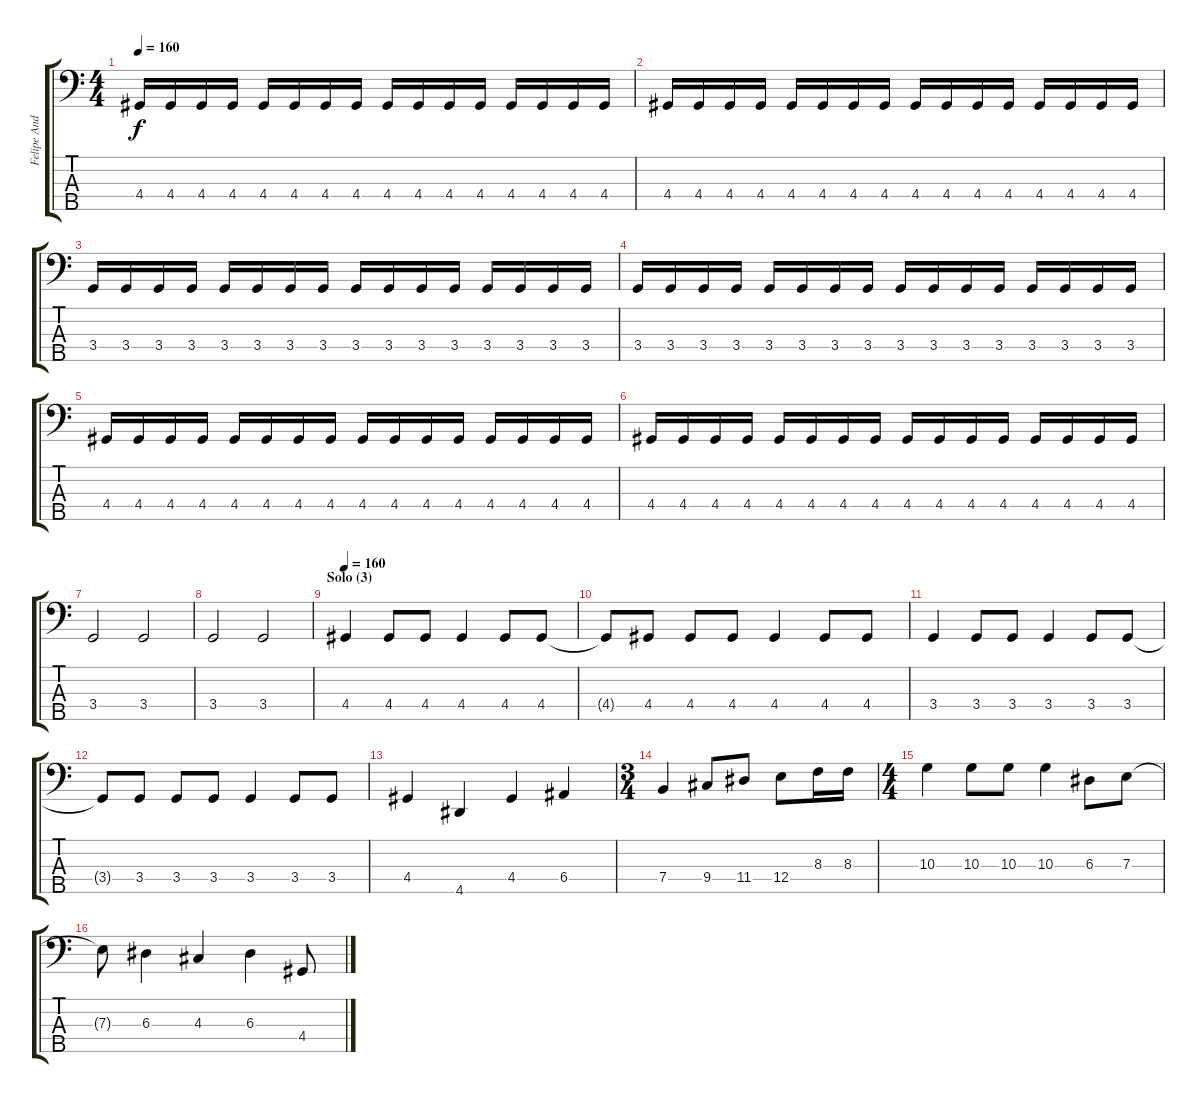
\track ("Felipe Andreoli" "Felipe And") {instrument electricbassfinger}
\staff {score tabs}
\tuning (G2 D2 A1 E1 B0) {hide}
\ts (4 4)
\tempo 160
\clef f4
\ks c
4.4.16{dy f} 4.4.16 4.4.16 4.4.16 4.4.16 4.4.16 4.4.16 4.4.16 4.4.16 4.4.16 4.4.16 4.4.16 4.4.16 4.4.16 4.4.16 4.4.16 |
4.4.16 4.4.16 4.4.16 4.4.16 4.4.16 4.4.16 4.4.16 4.4.16 4.4.16 4.4.16 4.4.16 4.4.16 4.4.16 4.4.16 4.4.16 4.4.16 |
3.4.16 3.4.16 3.4.16 3.4.16 3.4.16 3.4.16 3.4.16 3.4.16 3.4.16 3.4.16 3.4.16 3.4.16 3.4.16 3.4.16 3.4.16 3.4.16 |
3.4.16 3.4.16 3.4.16 3.4.16 3.4.16 3.4.16 3.4.16 3.4.16 3.4.16 3.4.16 3.4.16 3.4.16 3.4.16 3.4.16 3.4.16 3.4.16 |
4.4.16 4.4.16 4.4.16 4.4.16 4.4.16 4.4.16 4.4.16 4.4.16 4.4.16 4.4.16 4.4.16 4.4.16 4.4.16 4.4.16 4.4.16 4.4.16 |
4.4.16 4.4.16 4.4.16 4.4.16 4.4.16 4.4.16 4.4.16 4.4.16 4.4.16 4.4.16 4.4.16 4.4.16 4.4.16 4.4.16 4.4.16 4.4.16 |
3.4.2 3.4.2 |
3.4.2 3.4.2 |
\section ("" "Solo (3)")
\tempo 160
4.4.4 4.4.8 4.4.8 4.4.4 4.4.8 4.4.8 |
4.4{t}.8 4.4.8 4.4.8 4.4.8 4.4.4 4.4.8 4.4.8 |
3.4.4 3.4.8 3.4.8 3.4.4 3.4.8 3.4.8 |
3.4{t}.8 3.4.8 3.4.8 3.4.8 3.4.4 3.4.8 3.4.8 |
4.4.4 4.5.4 4.4.4 6.4.4 |
\ts (3 4)
7.4.4 9.4.8 11.4.8 12.4.8 8.3.16 8.3.16 |
\ts (4 4)
10.3.4 10.3.8 10.3.8 10.3.4 6.3.8 7.3.8 |
7.3{t}.8 6.3.4 4.3.4 6.3.4 4.4.8
